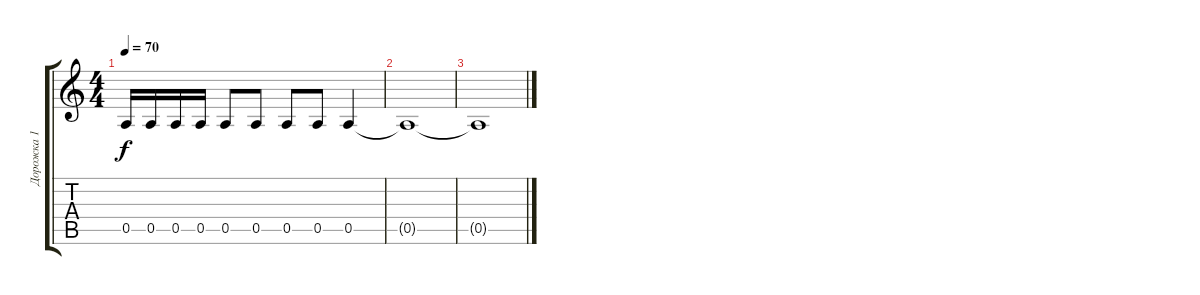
\track ("Дорожка 1" "Дорожка 1") {instrument distortionguitar}
\staff {score tabs}
\tuning (E4 B3 G3 D3 A2 E2) {hide}
\ts (4 4)
\tempo 70
\clef g2
\ks c
0.5.16{dy f} 0.5.16 0.5.16 0.5.16 0.5.8 0.5.8 0.5.8 0.5.8 0.5.4 |
0.5{t}.1 |
0.5{t}.1
